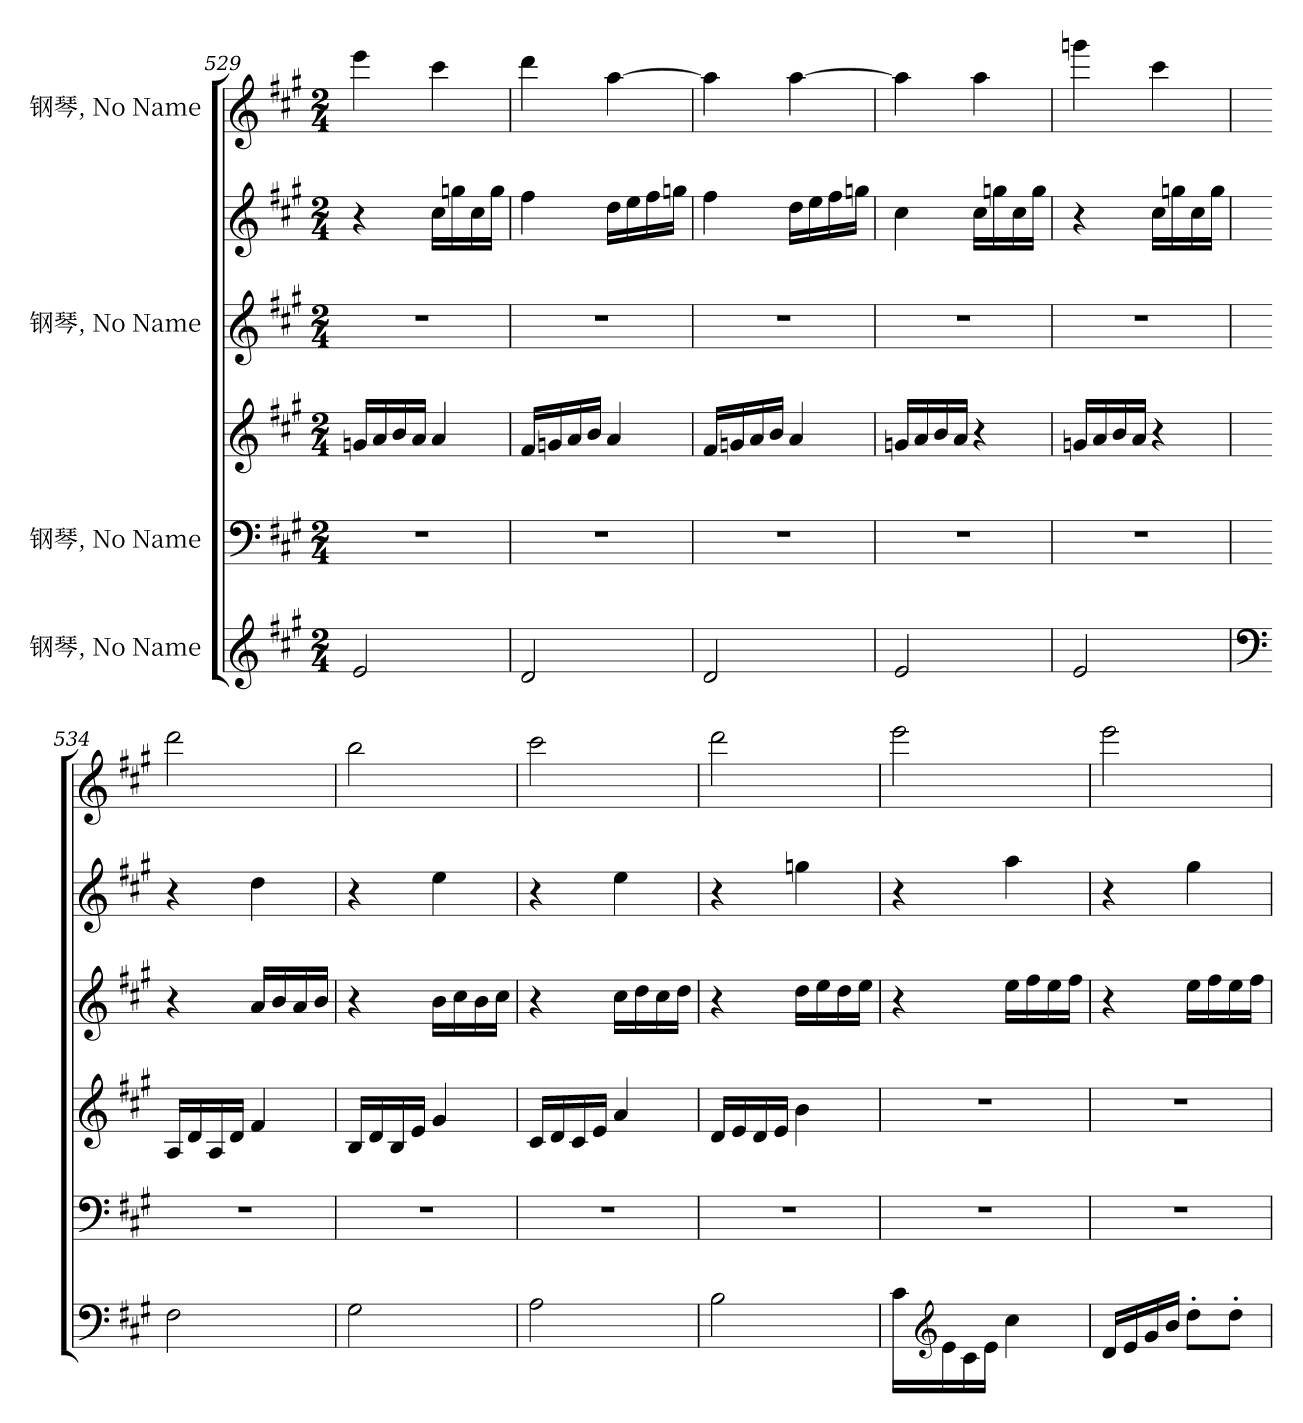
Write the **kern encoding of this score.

**kern	**kern	**kern	**kern	**kern	**kern
*part4	*part3	*part3	*part2	*part2	*part1
*staff6	*staff5	*staff4	*staff3	*staff2	*staff1
*I"钢琴, No Name	*I"钢琴, No Name	*	*I"钢琴, No Name	*	*I"钢琴, No Name
*clefG2	*clefF4	*clefG2	*clefG2	*clefG2	*clefG2
*k[f#c#g#]	*k[f#c#g#]	*k[f#c#g#]	*k[f#c#g#]	*k[f#c#g#]	*k[f#c#g#]
*M2/4	*M2/4	*M2/4	*M2/4	*M2/4	*M2/4
=529	=529	=529	=529	=529	=529
2e/	2r	16gn/LL	2r	4r	4eee\
.	.	16a/	.	.	.
.	.	16b/	.	.	.
.	.	16a/JJ	.	.	.
.	.	4a/	.	16cc#\LL	4ccc#\
.	.	.	.	16ggn\	.
.	.	.	.	16cc#\	.
.	.	.	.	16gg\JJ	.
=530	=530	=530	=530	=530	=530
*	*	*	*	*	*MM123
2d/	2r	16f#/LL	2r	4ff#\	4ddd\
.	.	16gn/	.	.	.
.	.	16a/	.	.	.
.	.	16b/JJ	.	.	.
.	.	4a/	.	16dd\LL	[4aa\
.	.	.	.	16ee\	.
.	.	.	.	16ff#\	.
.	.	.	.	16ggn\JJ	.
!!LO:LB:g=z
=531	=531	=531	=531	=531	=531
2d/	2r	16f#/LL	2r	4ff#\	4aa\]
.	.	16gn/	.	.	.
.	.	16a/	.	.	.
.	.	16b/JJ	.	.	.
.	.	4a/	.	16dd\LL	[4aa\
.	.	.	.	16ee\	.
.	.	.	.	16ff#\	.
.	.	.	.	16ggn\JJ	.
=532	=532	=532	=532	=532	=532
2e/	2r	16gn/LL	2r	4cc#\	4aa\]
.	.	16a/	.	.	.
.	.	16b/	.	.	.
.	.	16a/JJ	.	.	.
.	.	4r	.	16cc#\LL	4aa\
.	.	.	.	16ggn\	.
.	.	.	.	16cc#\	.
.	.	.	.	16gg\JJ	.
=533	=533	=533	=533	=533	=533
2e/	2r	16gn/LL	2r	4r	4gggn\
.	.	16a/	.	.	.
.	.	16b/	.	.	.
.	.	16a/JJ	.	.	.
.	.	4r	.	16cc#\LL	4ccc#\
.	.	.	.	16ggn\	.
.	.	.	.	16cc#\	.
.	.	.	.	16gg\JJ	.
=534	=534	=534	=534	=534	=534
*clefF4	*	*	*	*	*
*	*	*	*	*	*MM125
2F#\	2r	16A/LL	4r	4r	2ddd\
.	.	16d/	.	.	.
.	.	16A/	.	.	.
.	.	16d/JJ	.	.	.
.	.	4f#/	16a/LL	4dd\	.
.	.	.	16b/	.	.
.	.	.	16a/	.	.
.	.	.	16b/JJ	.	.
!!LO:PB:g=z
=535	=535	=535	=535	=535	=535
2G#\	2r	16B/LL	4r	4r	2bb\
.	.	16d/	.	.	.
.	.	16B/	.	.	.
.	.	16e/JJ	.	.	.
.	.	4g#/	16b\LL	4ee\	.
.	.	.	16cc#\	.	.
.	.	.	16b\	.	.
.	.	.	16cc#\JJ	.	.
=536	=536	=536	=536	=536	=536
2A\	2r	16c#/LL	4r	4r	2ccc#\
.	.	16d/	.	.	.
.	.	16c#/	.	.	.
.	.	16e/JJ	.	.	.
.	.	4a/	16cc#\LL	4ee\	.
.	.	.	16dd\	.	.
.	.	.	16cc#\	.	.
.	.	.	16dd\JJ	.	.
=537	=537	=537	=537	=537	=537
2B\	2r	16d/LL	4r	4r	2ddd\
.	.	16e/	.	.	.
.	.	16d/	.	.	.
.	.	16e/JJ	.	.	.
.	.	4b\	16dd\LL	4ggn\	.
.	.	.	16ee\	.	.
.	.	.	16dd\	.	.
.	.	.	16ee\JJ	.	.
=538	=538	=538	=538	=538	=538
16c#\LL	2r	2r	4r	4r	2eee\
*clefG2	*	*	*	*	*
16e\	.	.	.	.	.
16c#\	.	.	.	.	.
16e\JJ	.	.	.	.	.
4cc#\	.	.	16ee\LL	4aa\	.
.	.	.	16ff#\	.	.
.	.	.	16ee\	.	.
.	.	.	16ff#\JJ	.	.
!!LO:LB:g=z
=539	=539	=539	=539	=539	=539
*	*	*	*	*	*MM127
16d/LL	2r	2r	4r	4r	2eee\
16e/	.	.	.	.	.
16g#/	.	.	.	.	.
16b/JJ	.	.	.	.	.
8dd'\L	.	.	16ee\LL	4gg#\	.
.	.	.	16ff#\	.	.
8dd'\J	.	.	16ee\	.	.
.	.	.	16ff#\JJ	.	.
=	=	=	=	=	=
*-	*-	*-	*-	*-	*-
